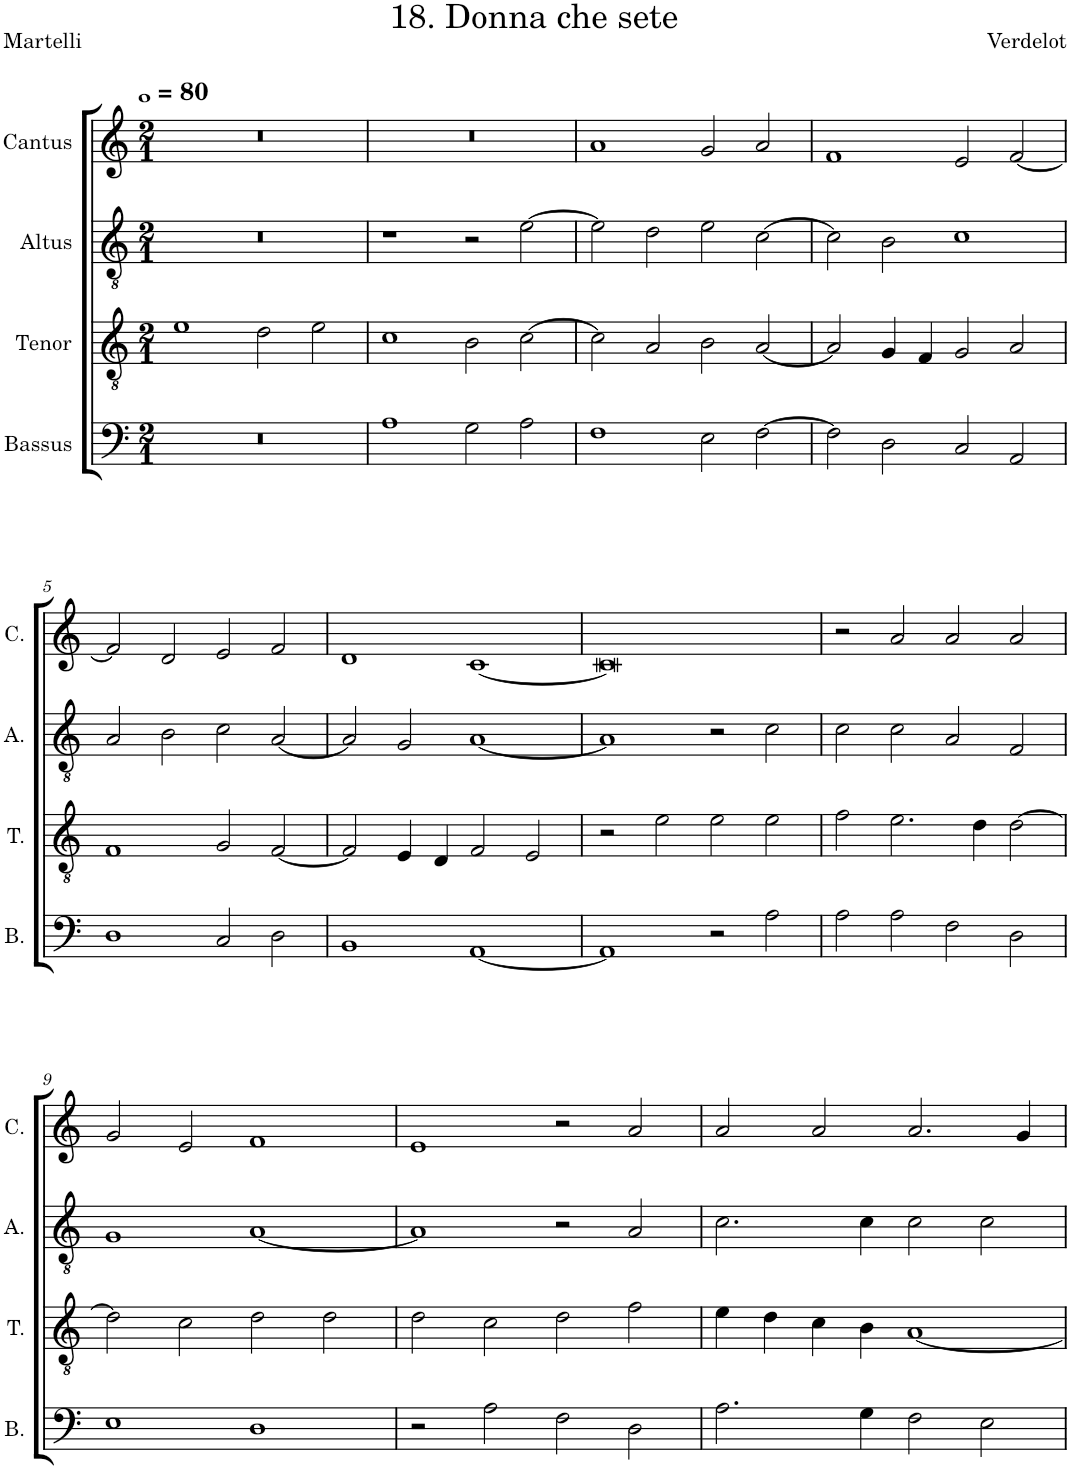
**kern	**kern	**kern	**kern
*part4	*part3	*part2	*part1
*staff4	*staff3	*staff2	*staff1
*I"Bassus	*I"Tenor	*I"Altus	*I"Cantus
*I'B.	*I'T.	*I'A.	*I'C.
*clefF4	*clefGv2	*clefGv2	*clefG2
*k[]	*k[]	*k[]	*k[]
*M2/1	*M2/1	*M2/1	*M2/1
*MM320	*MM320	*MM320	*MM320
=1	=1	=1	=1
0r	1e	0r	0r
.	2d\	.	.
.	2e\	.	.
=2	=2	=2	=2
1A	1c	1r	0r
2G\	2B\	2r	.
2A\	[2c\	[2e\	.
=3	=3	=3	=3
1F	2c\]	2e\]	1a
.	2A/	2d\	.
2E\	2B\	2e\	2g/
[2F\	[2A/	[2c\	2a/
=4	=4	=4	=4
2F\]	2A/]	2c\]	1f
2D\	4G/	2B\	.
.	4F/	.	.
2C/	2G/	1c	2e/
2AA/	2A/	.	[2f/
!!LO:LB:g=z
=5	=5	=5	=5
1D	1F	2A/	2f/]
.	.	2B\	2d/
2C/	2G/	2c\	2e/
2D\	[2F/	[2A/	2f/
=6	=6	=6	=6
1BB	2F/]	2A/]	1d
.	4E/	2G/	.
.	4D/	.	.
[1AA	2F/	[1A	[1c
.	2E/	.	.
=7	=7	=7	=7
1AA]	2r	1A]	0c]
.	2e\	.	.
2r	2e\	2r	.
2A\	2e\	2c\	.
=8	=8	=8	=8
2A\	2f\	2c\	2r
2A\	2.e\	2c\	2a/
2F\	.	2A/	2a/
.	4d\	.	.
2D\	[2d\	2F/	2a/
!!LO:LB:g=z
=9	=9	=9	=9
1E	2d\]	1G	2g/
.	2c\	.	2e/
1D	2d\	[1A	1f
.	2d\	.	.
=10	=10	=10	=10
2r	2d\	1A]	1e
2A\	2c\	.	.
2F\	2d\	2r	2r
2D\	2f\	2A/	2a/
=11	=11	=11	=11
2.A\	4e\	2.c\	2a/
.	4d\	.	.
.	4c\	.	2a/
4G\	4B\	4c\	.
2F\	[1A	2c\	2.a/
2E\	.	2c\	.
.	.	.	4g/
=	=	=	=
*-	*-	*-	*-
